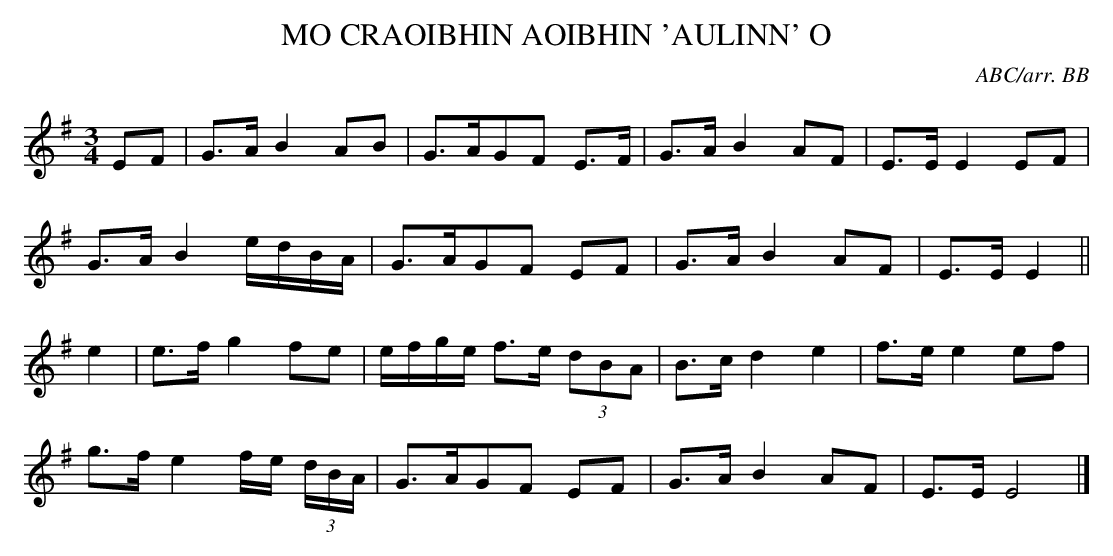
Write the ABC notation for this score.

X:1
T:MO CRAOIBHIN AOIBHIN 'AULINN' O
Y:"plaintively"
C:ABC/arr. BB
of Dr. Douglas Hyde, scholar and first president of the Irish
Republic.
L:1/8
M:3/4
K:Em
EF|G>A B2 AB|G>AGF E>F|G>A B2AF|E>E E2 EF|
G>A B2 e/d/B/A/|G>AGF EF|G>A B2AF|E>E E2||
e2|e>f g2 fe|e/f/g/e/ f>e (3dBA|B>c d2e2|f>e e2ef|
g>f e2 f/e/ (3d/B/A/|G>AGF EF|G>A B2AF|E>E E4|]
